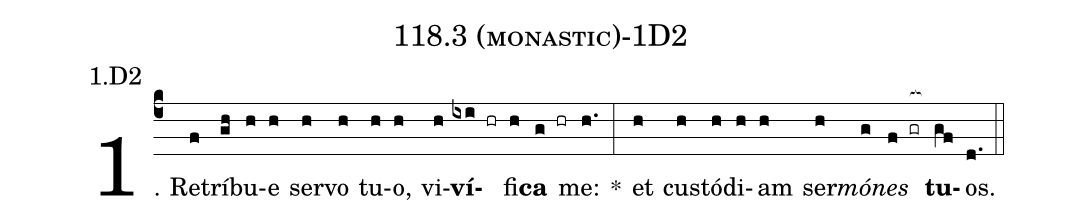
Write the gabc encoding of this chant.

name: 118.3 (monastic)-1D2;
annotation: 1.D2;
%%
(c4)1. Re(f)trí(gh)bu(h)e(h) ser(h)vo(h) tu(h)o,(h) vi(h)<b>ví</b>(ixi hr)fi(h)<b>ca</b>(g hr) me:(h.) *(:) et(h) cus(h)tó(h)di(h)am(h) ser(h)<i>mó</i>(g)<i>nes</i>(f gr[ocb:1{]) <b>tu</b>(gf[ocb:0}])os.(d.) (::)
